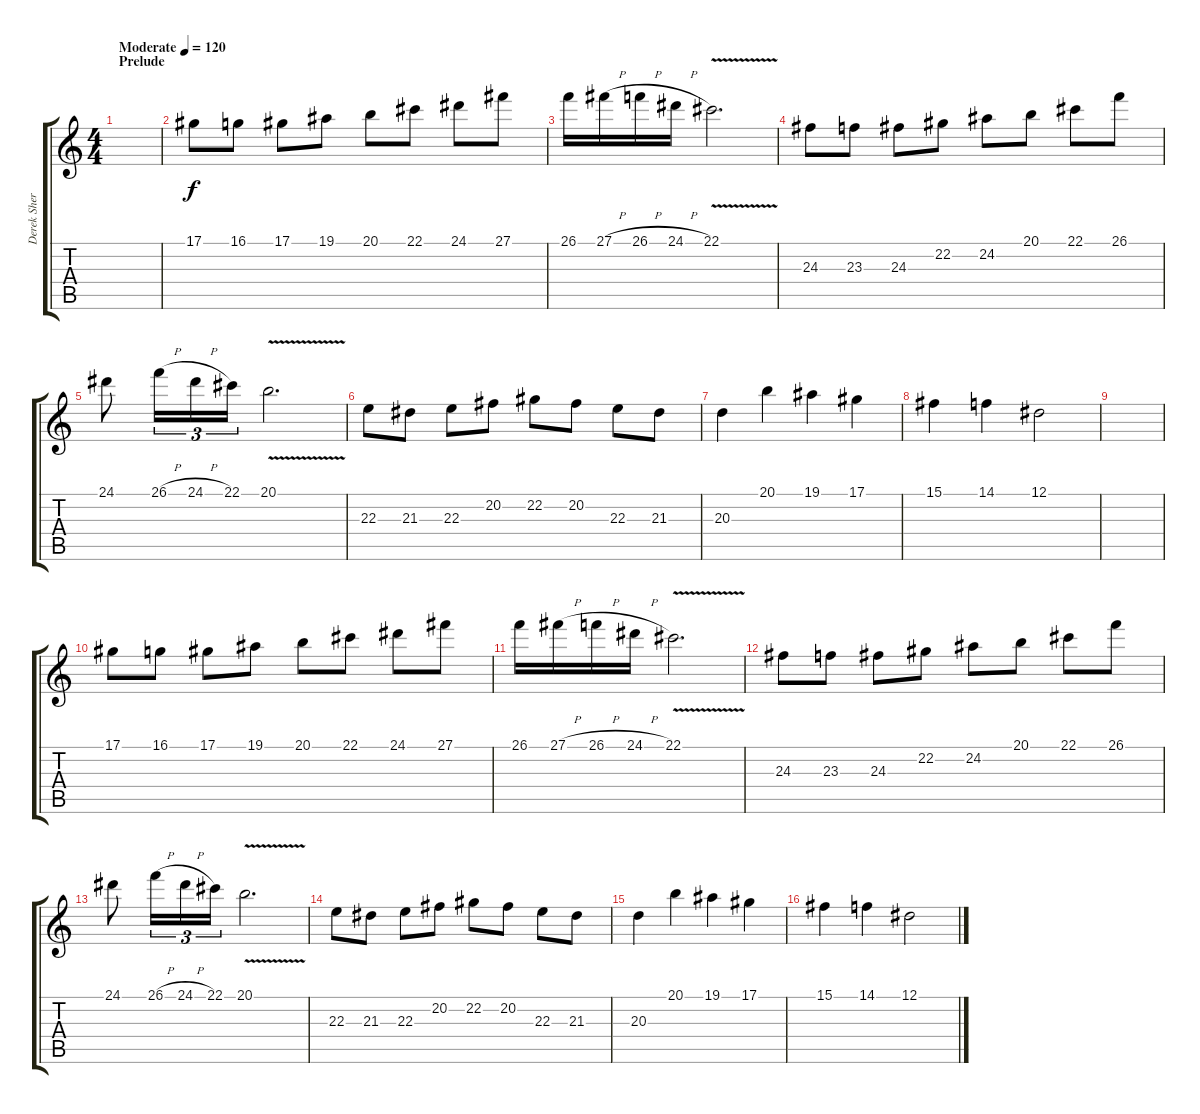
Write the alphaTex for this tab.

\track ("Derek Sherinian" "Derek Sher") {instrument flute}
\staff {score tabs}
\tuning (Eb4 Bb3 Gb3 Db3 Ab2 Eb2) {hide}
\ts (4 4)
\section ("" "Prelude")
\tempo (120 "Moderate")
\clef g2
\ks c
|
17.1.8 16.1.8 17.1.8 19.1.8 20.1.8 22.1.8 24.1.8 27.1.8 |
26.1.16 27.1{h}.16 26.1{h}.16 24.1{h}.16 22.1{v}.2{d} |
24.3.8 23.3.8 24.3.8 22.2.8 24.2.8 20.1.8 22.1.8 26.1.8 |
24.1.8 26.1{h}.16{tu (3 2)} 24.1{h}.16{tu (3 2)} 22.1.16{tu (3 2)} 20.1{v}.2{d} |
22.3.8 21.3.8 22.3.8 20.2.8 22.2.8 20.2.8 22.3.8 21.3.8 |
20.3.4 20.1.4 19.1.4 17.1.4 |
15.1.4 14.1.4 12.1.2 |
|
17.1.8 16.1.8 17.1.8 19.1.8 20.1.8 22.1.8 24.1.8 27.1.8 |
26.1.16 27.1{h}.16 26.1{h}.16 24.1{h}.16 22.1{v}.2{d} |
24.3.8 23.3.8 24.3.8 22.2.8 24.2.8 20.1.8 22.1.8 26.1.8 |
24.1.8 26.1{h}.16{tu (3 2)} 24.1{h}.16{tu (3 2)} 22.1.16{tu (3 2)} 20.1{v}.2{d} |
22.3.8 21.3.8 22.3.8 20.2.8 22.2.8 20.2.8 22.3.8 21.3.8 |
20.3.4 20.1.4 19.1.4 17.1.4 |
15.1.4 14.1.4 12.1.2
